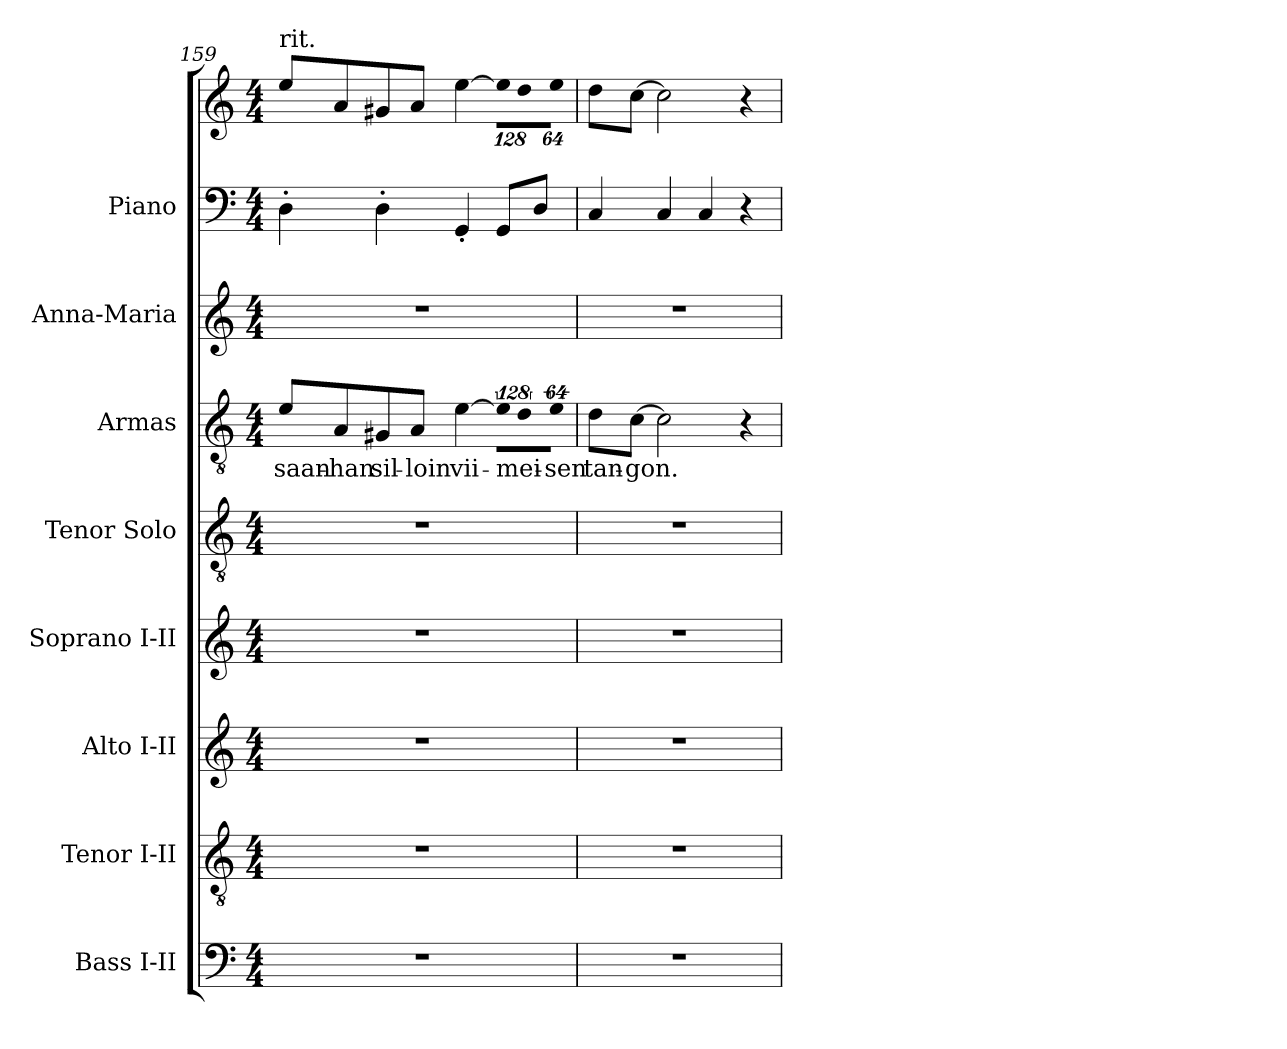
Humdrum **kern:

**kern	**kern	**kern	**kern	**kern	**kern	**text	**kern	**kern	**kern
*part8	*part7	*part6	*part5	*part4	*part3	*part3	*part2	*part1	*part1
*staff9	*staff8	*staff7	*staff6	*staff5	*staff4	*staff4	*staff3	*staff2	*staff1
*I"Bass I-II	*I"Tenor I-II	*I"Alto I-II	*I"Soprano I-II	*I"Tenor Solo	*I"Armas	*	*I"Anna-Maria	*I"Piano	*
*I'B.	*I'T.	*I'A.	*I'S.	*I'T. Solo	*I'Armas	*	*I'A-M	*I'Pno.	*
*clefF4	*clefGv2	*clefG2	*clefG2	*clefGv2	*clefGv2	*	*clefG2	*clefF4	*clefG2
*	*ITrd7c12	*	*	*ITrd7c12	*ITrd7c12	*	*	*	*
*k[]	*k[]	*k[]	*k[]	*k[]	*k[]	*	*k[]	*k[]	*k[]
*C:	*C:	*C:	*C:	*C:	*C:	*	*C:	*C:	*C:
*M4/4	*M4/4	*M4/4	*M4/4	*M4/4	*M4/4	*	*M4/4	*M4/4	*M4/4
=159	=159	=159	=159	=159	=159	=159	=159	=159	=159
!	!	!	!	!	!	!	!	!	!LO:TX:t=rit.
!	!	!	!	!	!	!LO:LY:b:color=#000000	!	!	!
1r	1r	1r	1r	1r	8Ei/L	saan-	1r	4D'i\	8eei/L
!	!	!	!	!	!	!LO:LY:b:color=#000000	!	!	!
.	.	.	.	.	8AAi/	-han	.	.	8ai/
!	!	!	!	!	!	!LO:LY:b:color=#000000	!	!	!
.	.	.	.	.	8GG#Xi/	sil-	.	4D'i\	8g#Xi/
!	!	!	!	!	!	!LO:LY:b:color=#000000	!	!	!
.	.	.	.	.	8AAi/J	-loin	.	.	8ai/J
!	!	!	!	!	!	!LO:LY:b:color=#000000	!	!	!
.	.	.	.	.	[>4Ei\	vii-	.	4GG'i/	[>4eei\
!	!	!	!	!	!LO:N:vis=8	!	!	!	!
*	*	*	*	*	*	*	*	*	*Xbrackettup
!	!	!	!	!	!	!	!	!	!LO:N:vis=8
.	.	.	.	.	1024%85Ei\L]	.	.	8GGi/L	1024%85eei\L]
!	!	!	!	!	!LO:N:vis=8	!	!	!	!
!	!	!	!	!	!	!LO:LY:b:color=#000000	!	!	!LO:N:vis=8
.	.	.	.	.	1024%85Di\	-mei-	.	.	1024%85ddi\
.	.	.	.	.	.	.	.	8Di/J	.
!	!	!	!	!	!LO:N:vis=8	!	!	!	!
!	!	!	!	!	!	!LO:LY:b:color=#000000	!	!	!LO:N:vis=8
.	.	.	.	.	512%43Ei\J	-sen	.	.	512%43eei\J
=160	=160	=160	=160	=160	=160	=160	=160	=160	=160
!	!	!	!	!	!	!LO:LY:b:color=#000000	!	!	!
1r	1r	1r	1r	1r	8Di\L	tan-	1r	4Ci/	8ddi\L
!	!	!	!	!	!	!LO:LY:b:color=#000000	!	!	!
.	.	.	.	.	[>8Ci\J	-gon.	.	.	[>8cci\J
.	.	.	.	.	2Ci\]	.	.	4Ci/	2cci\]
.	.	.	.	.	.	.	.	4Ci/	.
.	.	.	.	.	4r	.	.	4r	4r
=	=	=	=	=	=	=	=	=	=
*-	*-	*-	*-	*-	*-	*-	*-	*-	*-
